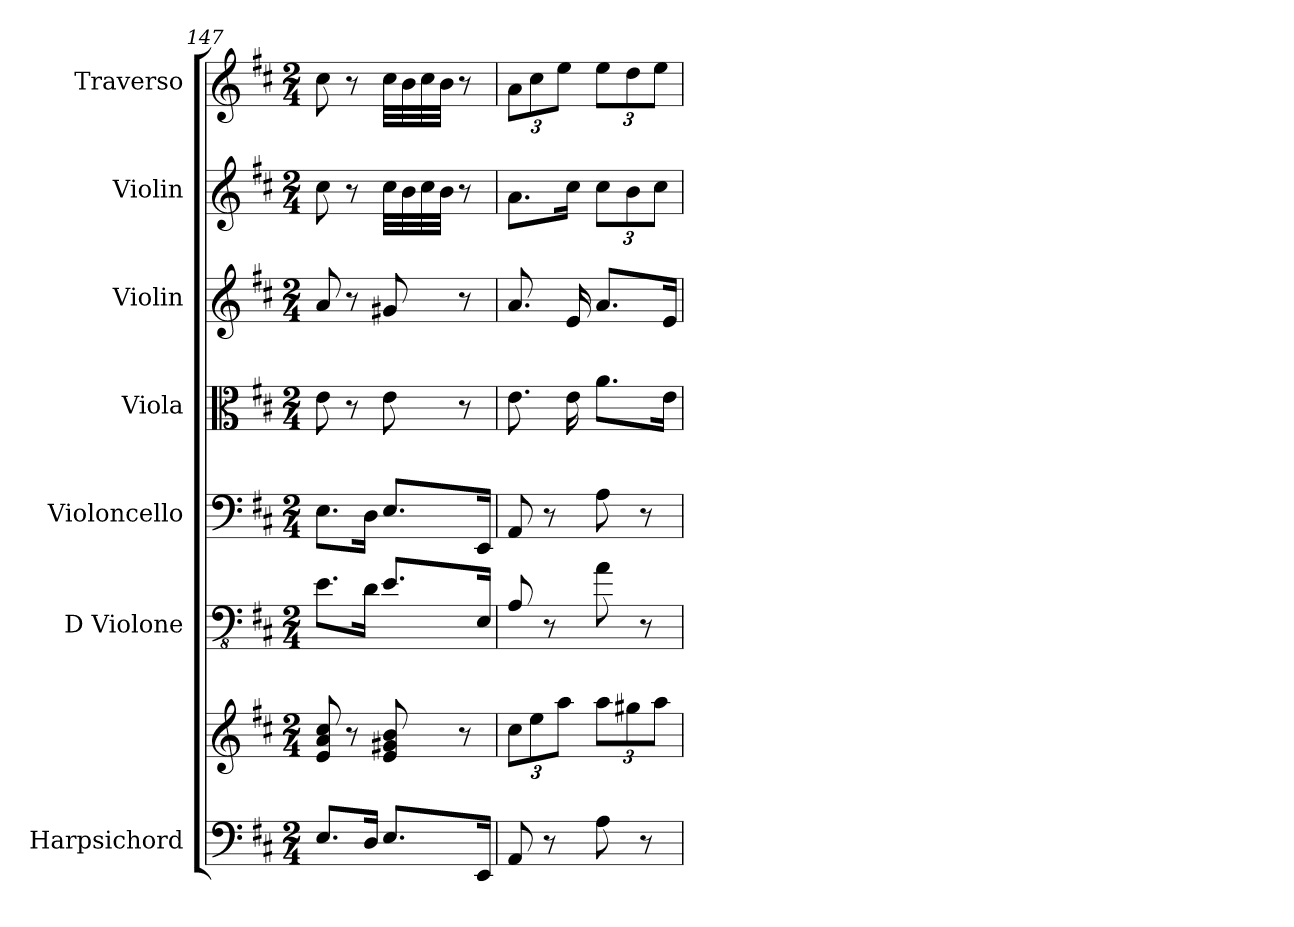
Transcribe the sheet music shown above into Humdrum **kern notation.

**kern	**kern	**kern	**kern	**kern	**kern	**kern	**kern
*part7	*part7	*part6	*part5	*part4	*part3	*part2	*part1
*staff8	*staff7	*staff6	*staff5	*staff4	*staff3	*staff2	*staff1
*I"Harpsichord	*	*I"D Violone	*I"Violoncello	*I"Viola	*I"Violin	*I"Violin	*I"Traverso
*I'Hch.	*	*I'D Vne.	*I'Vc.	*I'Vla.	*I'Vln.	*I'Vln.	*I'Trv.
*clefF4	*clefG2	*clefFv4	*clefF4	*clefC3	*clefG2	*clefG2	*clefG2
*	*	*ITrd7c12	*	*	*	*	*
*k[f#c#]	*k[f#c#]	*k[f#c#]	*k[f#c#]	*k[f#c#]	*k[f#c#]	*k[f#c#]	*k[f#c#]
*M2/4	*M2/4	*M2/4	*M2/4	*M2/4	*M2/4	*M2/4	*M2/4
=147	=147	=147	=147	=147	=147	=147	=147
8.E/L	8e/ 8a/ 8cc#/	8.EE\L	8.E\L	8e\	8a/	8cc#\	8cc#\
.	8r	.	.	8r	8r	8r	8r
16D/Jk	.	16DD\Jk	16D\Jk	.	.	.	.
8.E/L	8e/ 8g#X/ 8b/	8.EE/L	8.E/L	8e\	8g#X/	32cc#\LLL	32cc#\LLL
.	.	.	.	.	.	32b\	32b\
.	.	.	.	.	.	32cc#\	32cc#\
.	.	.	.	.	.	32b\JJJ	32b\JJJ
.	8r	.	.	8r	8r	8r	8r
16EE/Jk	.	16EEE/Jk	16EE/Jk	.	.	.	.
=148	=148	=148	=148	=148	=148	=148	=148
*	*Xbrackettup	*	*	*	*	*	*Xbrackettup
8AA/	12cc#\L	8AAA/	8AA/	8.e\	8.a/	8.a\L	12a\L
.	12ee\	.	.	.	.	.	12cc#\
8r	.	8r	8r	.	.	.	.
.	12aa\J	.	.	.	.	.	12ee\J
.	.	.	.	16e\	16e/	16cc#\Jk	.
*	*	*	*	*	*	*Xbrackettup	*
8A\	12aa\L	8AA\	8A\	8.a\L	8.a/L	12cc#\L	12ee\L
.	12gg#X\	.	.	.	.	12b\	12dd\
8r	.	8r	8r	.	.	.	.
.	12aa\J	.	.	.	.	12cc#\J	12ee\J
.	.	.	.	16e\Jk	16e/Jk	.	.
=	=	=	=	=	=	=	=
*-	*-	*-	*-	*-	*-	*-	*-
